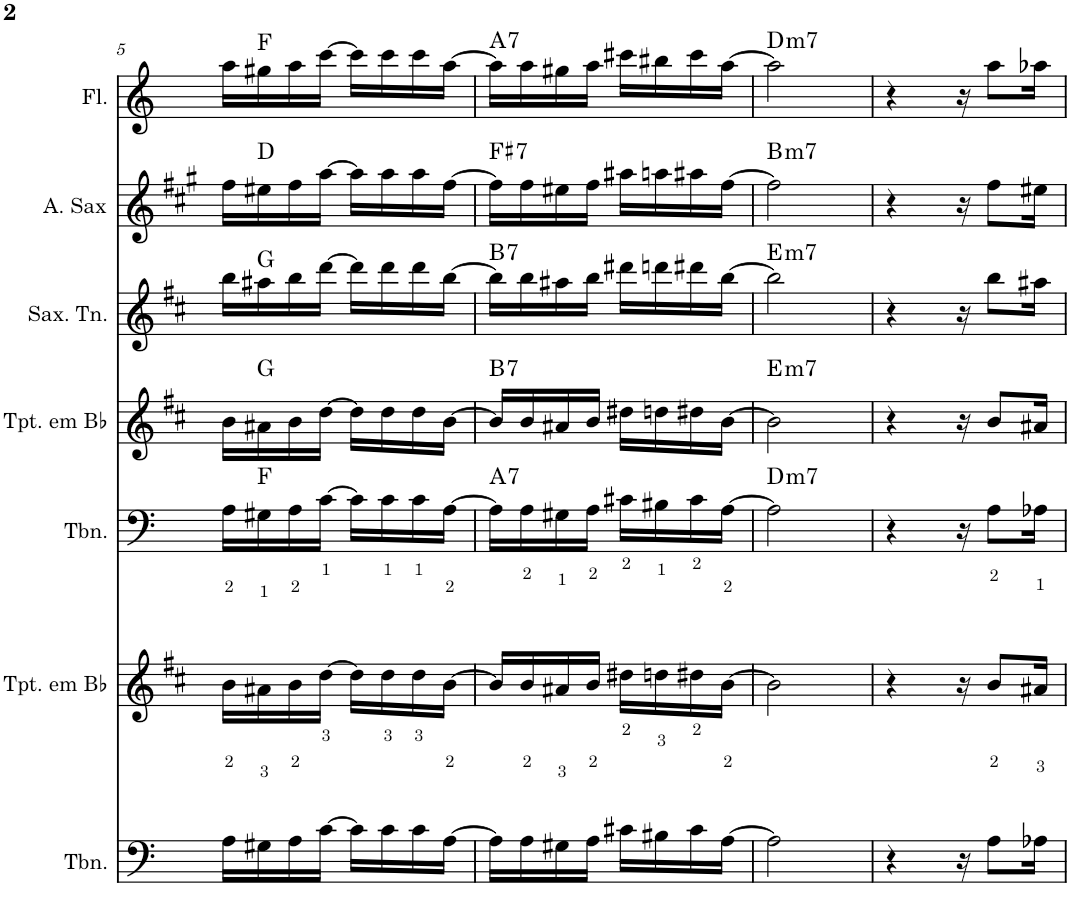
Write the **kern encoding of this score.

**kern	**kern	**kern	**harte	**kern	**harte	**kern	**harte	**kern	**harte	**kern	**harte
*part7	*part6	*part5	*part5	*part4	*part4	*part3	*part3	*part2	*part2	*part1	*part1
*staff7	*staff6	*staff5	*	*staff4	*	*staff3	*	*staff2	*	*staff1	*
*I"Trombone	*I"Trompete em Bb	*I"Trombone	*	*I"Trompete em Bb	*	*I"Saxofone Tenor	*	*I"Saxofone Alto	*	*I"Flauta Transversal	*
*I'Tbn.	*I'Tpt. em Bb	*I'Tbn.	*	*I'Tpt. em Bb	*	*I'Sax. Tn.	*	*	*	*I'Fl.	*
!!LO:PB:g=z
*clefF4	*clefG2	*clefF4	*	*clefG2	*	*clefG2	*	*clefG2	*	*clefG2	*
*	*Trd1c2	*	*	*Trd1c2	*	*Trd8c14	*	*Trd5c9	*	*	*
*k[]	*k[f#c#]	*k[]	*	*k[f#c#]	*	*k[f#c#]	*	*k[f#c#g#]	*	*k[]	*
*M2/4	*M2/4	*M2/4	*	*M2/4	*	*M2/4	*	*M2/4	*	*M2/4	*
=5	=5	=5	=5	=5	=5	=5	=5	=5	=5	=5	=5
16A\LL	16b\LL	16A\LL	.	16b\LL	.	16bb\LL	.	16ff#\LL	.	16aa\LL	.
16G#X\	16a#X\	16G#X\	F:maj	16a#X\	G:maj	16aa#X\	G:maj	16ee#X\	D:maj	16gg#X\	F:maj
16A\	16b\	16A\	.	16b\	.	16bb\	.	16ff#\	.	16aa\	.
[16c\JJ	[16dd\JJ	[16c\JJ	.	[16dd\JJ	.	[16ddd\JJ	.	[16aa\JJ	.	[16ccc\JJ	.
16c\LL]	16dd\LL]	16c\LL]	.	16dd\LL]	.	16ddd\LL]	.	16aa\LL]	.	16ccc\LL]	.
16c\	16dd\	16c\	.	16dd\	.	16ddd\	.	16aa\	.	16ccc\	.
16c\	16dd\	16c\	.	16dd\	.	16ddd\	.	16aa\	.	16ccc\	.
[16A\JJ	[16b\JJ	[16A\JJ	.	[16b\JJ	.	[16bb\JJ	.	[16ff#\JJ	.	[16aa\JJ	.
=6	=6	=6	=6	=6	=6	=6	=6	=6	=6	=6	=6
!	!	!	!LO:H:kt=7	!	!LO:H:kt=7	!	!LO:H:kt=7	!	!LO:H:kt=7	!	!LO:H:kt=7
16A\LL]	16b/LL]	16A\LL]	A:7	16b/LL]	B:7	16bb\LL]	B:7	16ff#\LL]	F#:7	16aa\LL]	A:7
16A\	16b/	16A\	.	16b/	.	16bb\	.	16ff#\	.	16aa\	.
16G#X\	16a#X/	16G#X\	.	16a#X/	.	16aa#X\	.	16ee#X\	.	16gg#X\	.
16A\JJ	16b/JJ	16A\JJ	.	16b/JJ	.	16bb\JJ	.	16ff#\JJ	.	16aa\JJ	.
16c#X\LL	16dd#X\LL	16c#X\LL	.	16dd#X\LL	.	16ddd#X\LL	.	16aa#X\LL	.	16ccc#X\LL	.
16B#X\	16ddn\	16B#X\	.	16ddn\	.	16dddn\	.	16aan\	.	16bb#X\	.
16c#\	16dd#X\	16c#\	.	16dd#X\	.	16ddd#X\	.	16aa#X\	.	16ccc#\	.
[16A\JJ	[16b\JJ	[16A\JJ	.	[16b\JJ	.	[16bb\JJ	.	[16ff#\JJ	.	[16aa\JJ	.
=7	=7	=7	=7	=7	=7	=7	=7	=7	=7	=7	=7
!	!	!	!LO:H:kt=m7	!	!LO:H:kt=m7	!	!LO:H:kt=m7	!	!LO:H:kt=m7	!	!LO:H:kt=m7
2A\]	2b\]	2A\]	D:min7	2b\]	E:min7	2bb\]	E:min7	2ff#\]	B:min7	2aa\]	D:min7
=8	=8	=8	=8	=8	=8	=8	=8	=8	=8	=8	=8
4r	4r	4r	.	4r	.	4r	.	4r	.	4r	.
16r	16r	16r	.	16r	.	16r	.	16r	.	16r	.
8A\L	8b/L	8A\L	.	8b/L	.	8bb\L	.	8ff#\L	.	8aa\L	.
16A-X\Jk	16a#X/Jk	16A-X\Jk	.	16a#X/Jk	.	16aa#X\Jk	.	16ee#X\Jk	.	16aa-X\Jk	.
=	=	=	=	=	=	=	=	=	=	=	=
*-	*-	*-	*-	*-	*-	*-	*-	*-	*-	*-	*-
